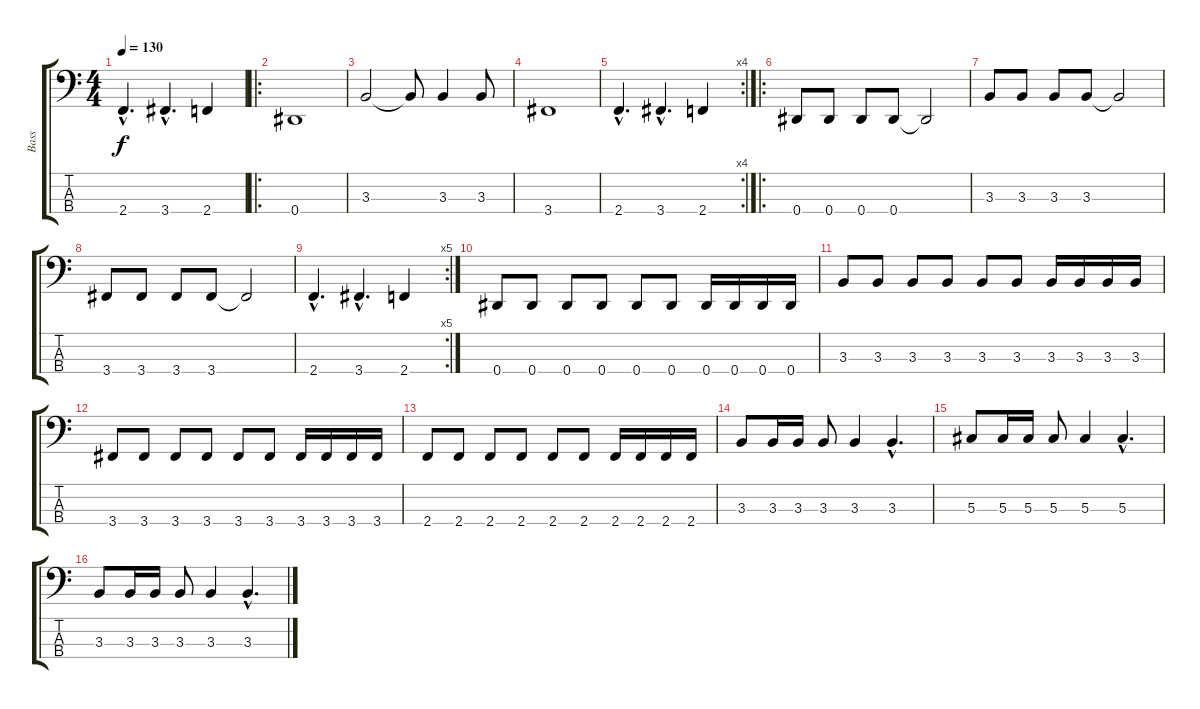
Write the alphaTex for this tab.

\track ("Bass" "Bass") {instrument acousticguitarnylon}
\staff {score tabs}
\tuning (Gb2 Db2 Ab1 Eb1) {hide}
\ts (4 4)
\tempo 130
\clef f4
\ks c
2.4{hac}.4{d dy f} 3.4{hac}.4{d} 2.4.4 |
\ro
0.4.1 |
3.3.2 3.3{t}.8 3.3.4 3.3.8 |
3.4.1 |
\rc 4
2.4{hac}.4{d} 3.4{hac}.4{d} 2.4.4 |
\ro
0.4.8 0.4.8 0.4.8 0.4.8 0.4{t}.2 |
3.3.8 3.3.8 3.3.8 3.3.8 3.3{t}.2 |
3.4.8 3.4.8 3.4.8 3.4.8 3.4{t}.2 |
\rc 5
2.4{hac}.4{d} 3.4{hac}.4{d} 2.4.4 |
0.4.8 0.4.8 0.4.8 0.4.8 0.4.8 0.4.8 0.4.16 0.4.16 0.4.16 0.4.16 |
3.3.8 3.3.8 3.3.8 3.3.8 3.3.8 3.3.8 3.3.16 3.3.16 3.3.16 3.3.16 |
3.4.8 3.4.8 3.4.8 3.4.8 3.4.8 3.4.8 3.4.16 3.4.16 3.4.16 3.4.16 |
2.4.8 2.4.8 2.4.8 2.4.8 2.4.8 2.4.8 2.4.16 2.4.16 2.4.16 2.4.16 |
3.3.8 3.3.16 3.3.16 3.3.8 3.3.4 3.3{hac}.4{d} |
5.3.8 5.3.16 5.3.16 5.3.8 5.3.4 5.3{hac}.4{d} |
3.3.8 3.3.16 3.3.16 3.3.8 3.3.4 3.3{hac}.4{d}
